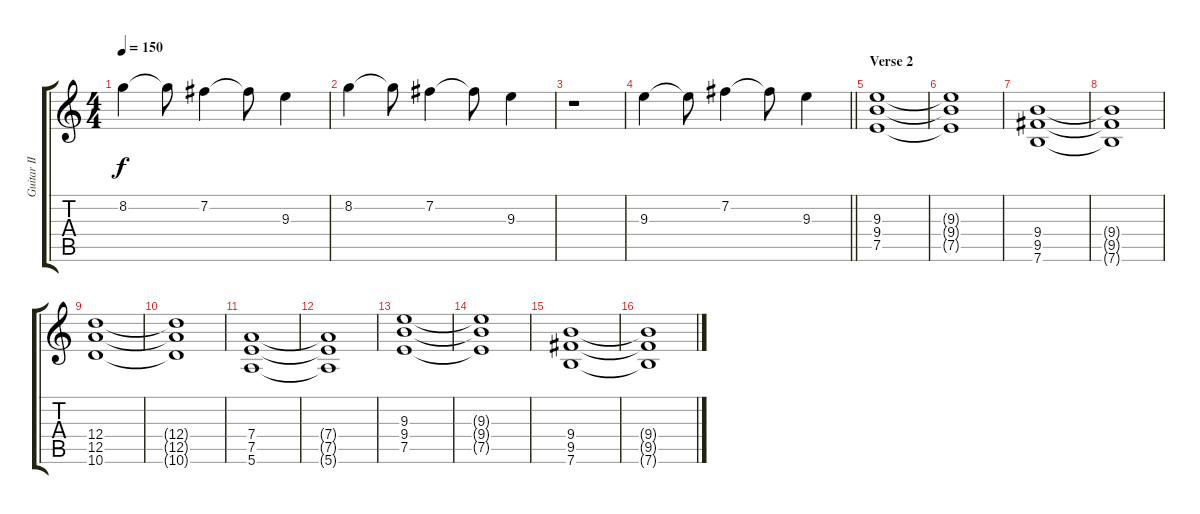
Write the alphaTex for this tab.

\track ("Guitar II" "Guitar II") {instrument distortionguitar}
\staff {score tabs}
\tuning (E4 B3 G3 D3 A2 E2) {hide}
\ts (4 4)
\tempo 150
\clef g2
\ks c
8.2.4{dy f} 8.2{t}.8 7.2.4 7.2{t}.8 9.3.4 |
8.2.4 8.2{t}.8 7.2.4 7.2{t}.8 9.3.4 |
r.1 |
\barLineRight lightlight
9.3.4 9.3{t}.8 7.2.4 7.2{t}.8 9.3.4 |
\section ("" "Verse 2")
(9.3 9.4 7.5).1 |
(9.3{t} 9.4{t} 7.5{t}).1 |
(9.4 9.5 7.6).1 |
(9.4{t} 9.5{t} 7.6{t}).1 |
(12.4 12.5 10.6).1 |
(12.4{t} 12.5{t} 10.6{t}).1 |
(7.4 7.5 5.6).1 |
(7.4{t} 7.5{t} 5.6{t}).1 |
(9.3 9.4 7.5).1 |
(9.3{t} 9.4{t} 7.5{t}).1 |
(9.4 9.5 7.6).1 |
(9.4{t} 9.5{t} 7.6{t}).1
